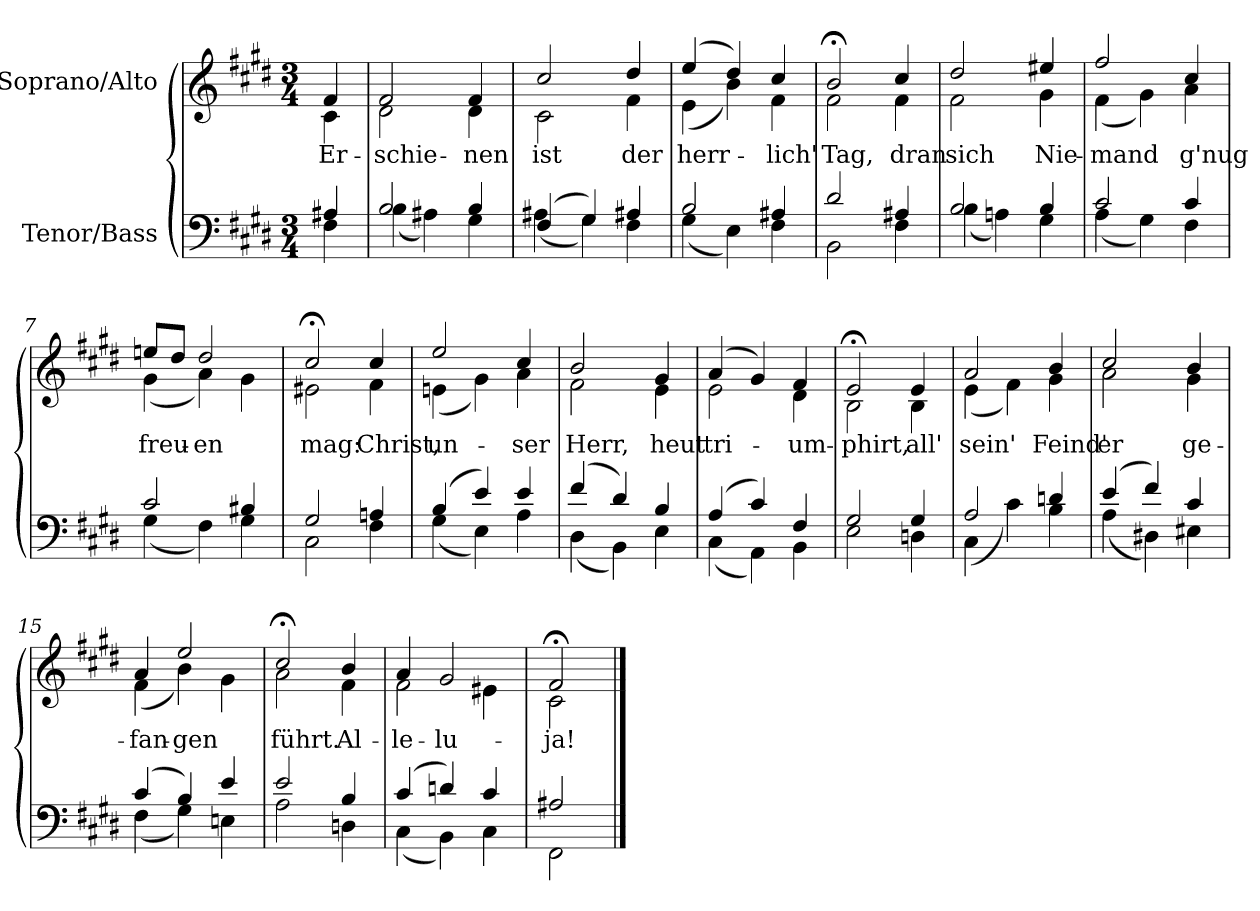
**kern	**kern	**text
*part2	*part1	*part1
*staff2	*staff1	*staff1
*I"Tenor/Bass	*I"Soprano/Alto	*
*clefF4	*clefG2	*
*k[f#c#g#d#]	*k[f#c#g#d#]	*
*M3/4	*M3/4	*
=	=	=
*^	*	*
!	!	!	!LO:LY:b
*	*	*^	*
4A#X/	4F#\	4f#/	4c#\	Er-
=1	=1	=1	=1	=1
!	!	!	!	!LO:LY:b
2B/	(4B\	2f#/	2d#\	-schie-
.	4A#X\)	.	.	.
!	!	!	!	!LO:LY:b
4B/	4G#\	4f#/	4d#\	-nen
=2	=2	=2	=2	=2
!	!	!	!	!LO:LY:b
(4F#/	(4A#X\	2cc#/	2c#\	ist
4G#/)	4G#\)	.	.	.
!	!	!	!	!LO:LY:b
4A#X/	4F#\	4dd#/	4f#\	der
=3	=3	=3	=3	=3
!	!	!	!	!LO:LY:b
2B/	(4G#\	(4ee/	(4e\	herr-
.	4E\)	4dd#/)	4b\)	.
!	!	!	!	!LO:LY:b
4A#X/	4F#\	4cc#/	4f#\	-lich'
=4	=4	=4	=4	=4
!	!	!	!	!LO:LY:b
2d#/	2BB\	2b;</	2f#\	Tag,
!	!	!	!	!LO:LY:b
4A#X/	4F#\	4cc#/	4f#\	dran
=5	=5	=5	=5	=5
!	!	!	!	!LO:LY:b
2B/	(4B\	2dd#/	2f#\	sich
.	4An\)	.	.	.
!	!	!	!	!LO:LY:b
4B/	4G#\	4ee#X/	4g#\	Nie-
=6	=6	=6	=6	=6
!	!	!	!	!LO:LY:b
2c#/	(4A\	2ff#/	(4f#\	-mand
.	4G#\)	.	4g#\)	.
!	!	!	!	!LO:LY:b
4c#/	4F#\	4cc#/	4a\	g'nug
=7	=7	=7	=7	=7
!	!	!	!	!LO:LY:b
2c#/	(4G#\	8een/L	(4g#\	freu-
.	.	8dd#/J	.	.
!	!	!	!	!LO:LY:b
.	4F#\)	2dd#/	4a\)	-en
4B#X/	4G#\	.	4g#\	.
=8	=8	=8	=8	=8
!	!	!	!	!LO:LY:b
2G#/	2C#\	2cc#;</	2e#X\	mag:
!	!	!	!	!LO:LY:b
4An/	4F#\	4cc#/	4f#\	Christ,
!!LO:LB:g=z	!!
=9	=9	=9	=9	=9
!	!	!	!	!LO:LY:b
(4B/	(4G#\	2ee/	(4en\	un-
4e/)	4E\)	.	4g#\)	.
!	!	!	!	!LO:LY:b
4e/	4A\	4cc#/	4a\	-ser
=10	=10	=10	=10	=10
!	!	!	!	!LO:LY:b
(4f#/	(4D#\	2b/	2f#\	Herr,
4d#/)	4BB\)	.	.	.
!	!	!	!	!LO:LY:b
4B/	4E\	4g#/	4e\	heut
=11	=11	=11	=11	=11
!	!	!	!	!LO:LY:b
(4A/	(4C#\	(4a/	2e\	tri-
4c#/)	4AA\)	4g#/)	.	.
!	!	!	!	!LO:LY:b
4F#/	4BB\	4f#/	4d#\	-um-
=12	=12	=12	=12	=12
!	!	!	!	!LO:LY:b
2G#/	2E\	2e;</	2B\	-phirt,
!	!	!	!	!LO:LY:b
4G#/	4Dn\	4e/	4B\	all'
=13	=13	=13	=13	=13
!	!	!	!	!LO:LY:b
2A/	(4C#\	2a/	(4e\	sein'
.	4c#\)	.	4f#\)	.
!	!	!	!	!LO:LY:b
4dn/	4B\	4b/	4g#\	Feind'
=14	=14	=14	=14	=14
!	!	!	!	!LO:LY:b
(4e/	(4A\	2cc#/	2a\	er
4f#/)	4D#X\)	.	.	.
!	!	!	!	!LO:LY:b
4c#/	4E#X\	4b/	4g#\	ge-
=15	=15	=15	=15	=15
!	!	!	!	!LO:LY:b
(4c#/	(4F#\	4a/	(4f#\	-fan-
!	!	!	!	!LO:LY:b
4B/)	4G#\)	2ee/	4b\)	gen
4e/	4En\	.	4g#\	.
=16	=16	=16	=16	=16
!	!	!	!	!LO:LY:b
2e/	2A\	2cc#;</	2a\	führt.
!	!	!	!	!LO:LY:b
4B/	4Dn\	4b/	4f#\	Al-
=17	=17	=17	=17	=17
!	!	!	!	!LO:LY:b
(4c#/	(4C#\	4a/	2f#\	-le-
!	!	!	!	!LO:LY:b
4dn/)	4BB\)	2g#/	.	-lu-
4c#/	4C#\	.	4e#X\	.
=18	=18	=18	=18	=18
!	!	!	!	!LO:LY:b
2A#X/	2FF#\	2f#;</	2c#\	-ja!
*v	*v	*	*	*
*	*v	*v	*
==	==	==
*-	*-	*-
